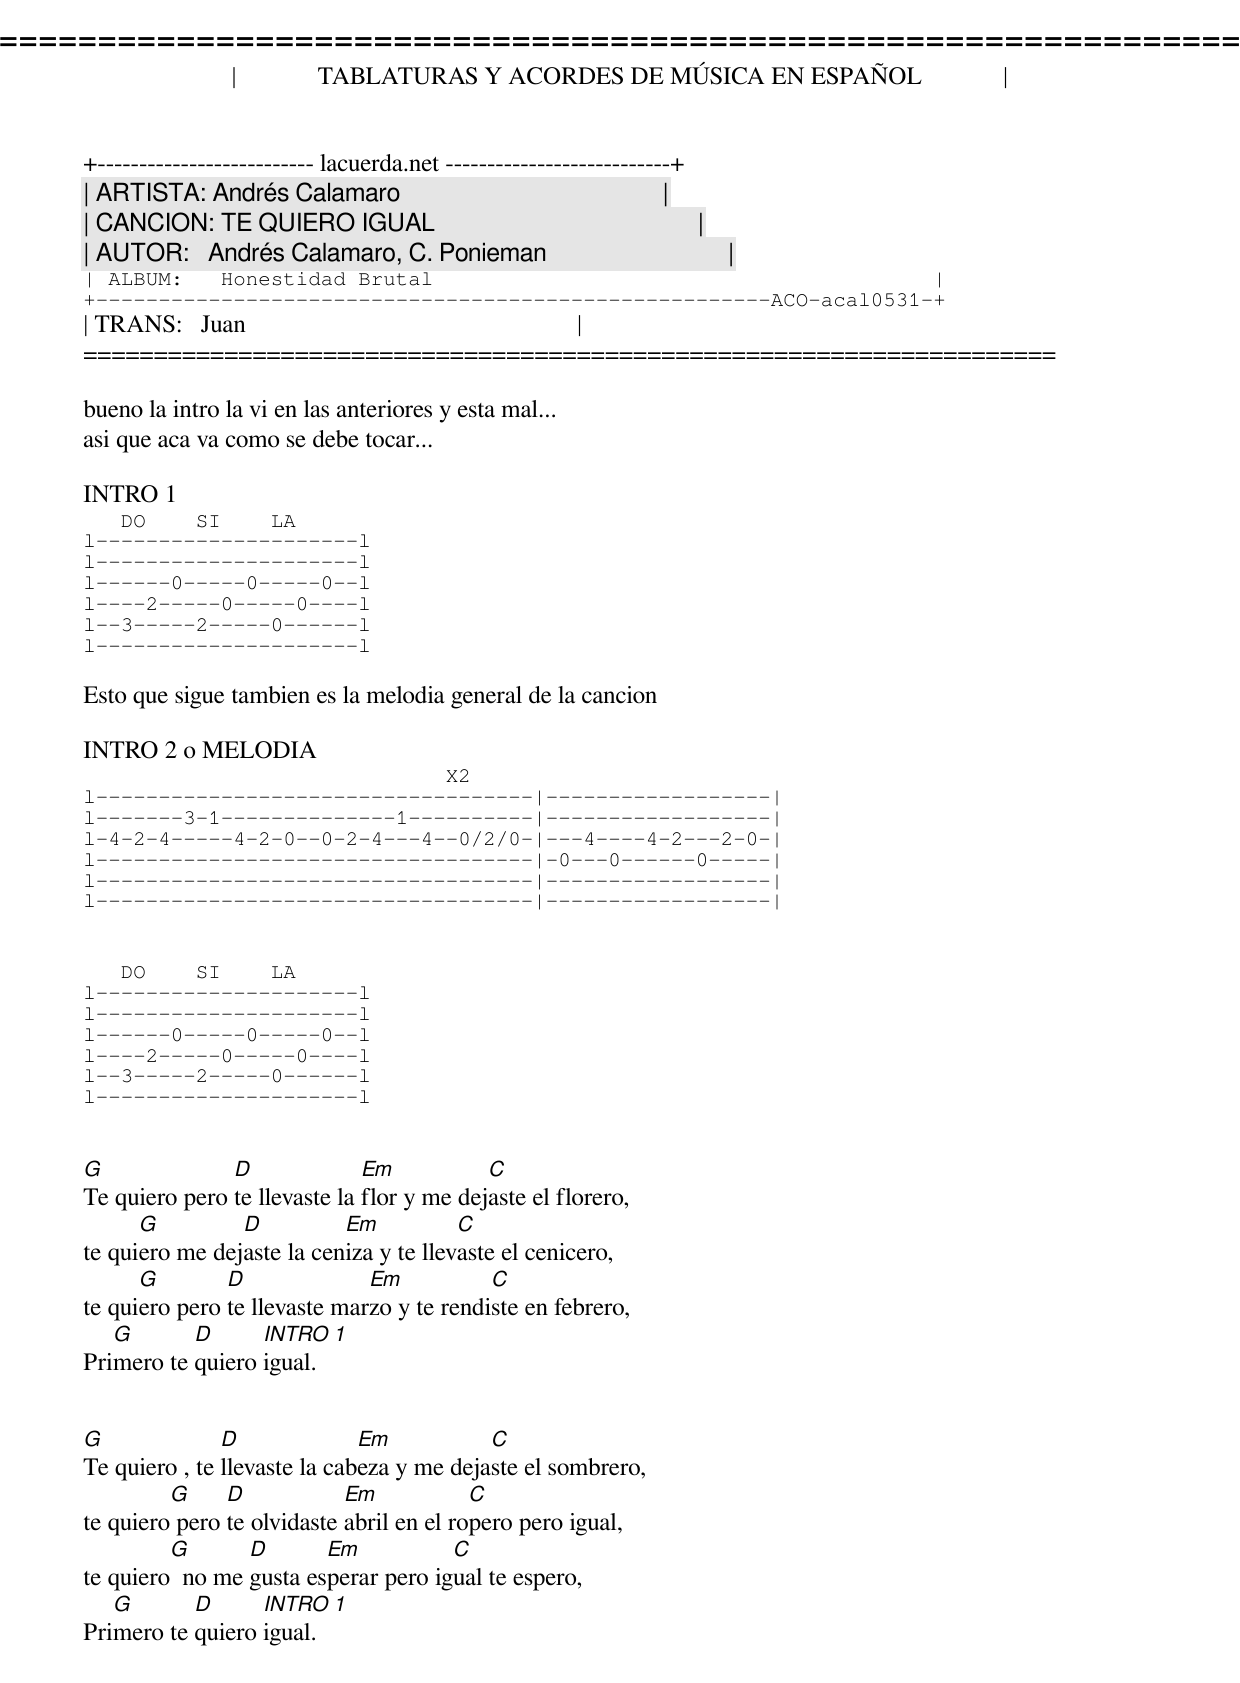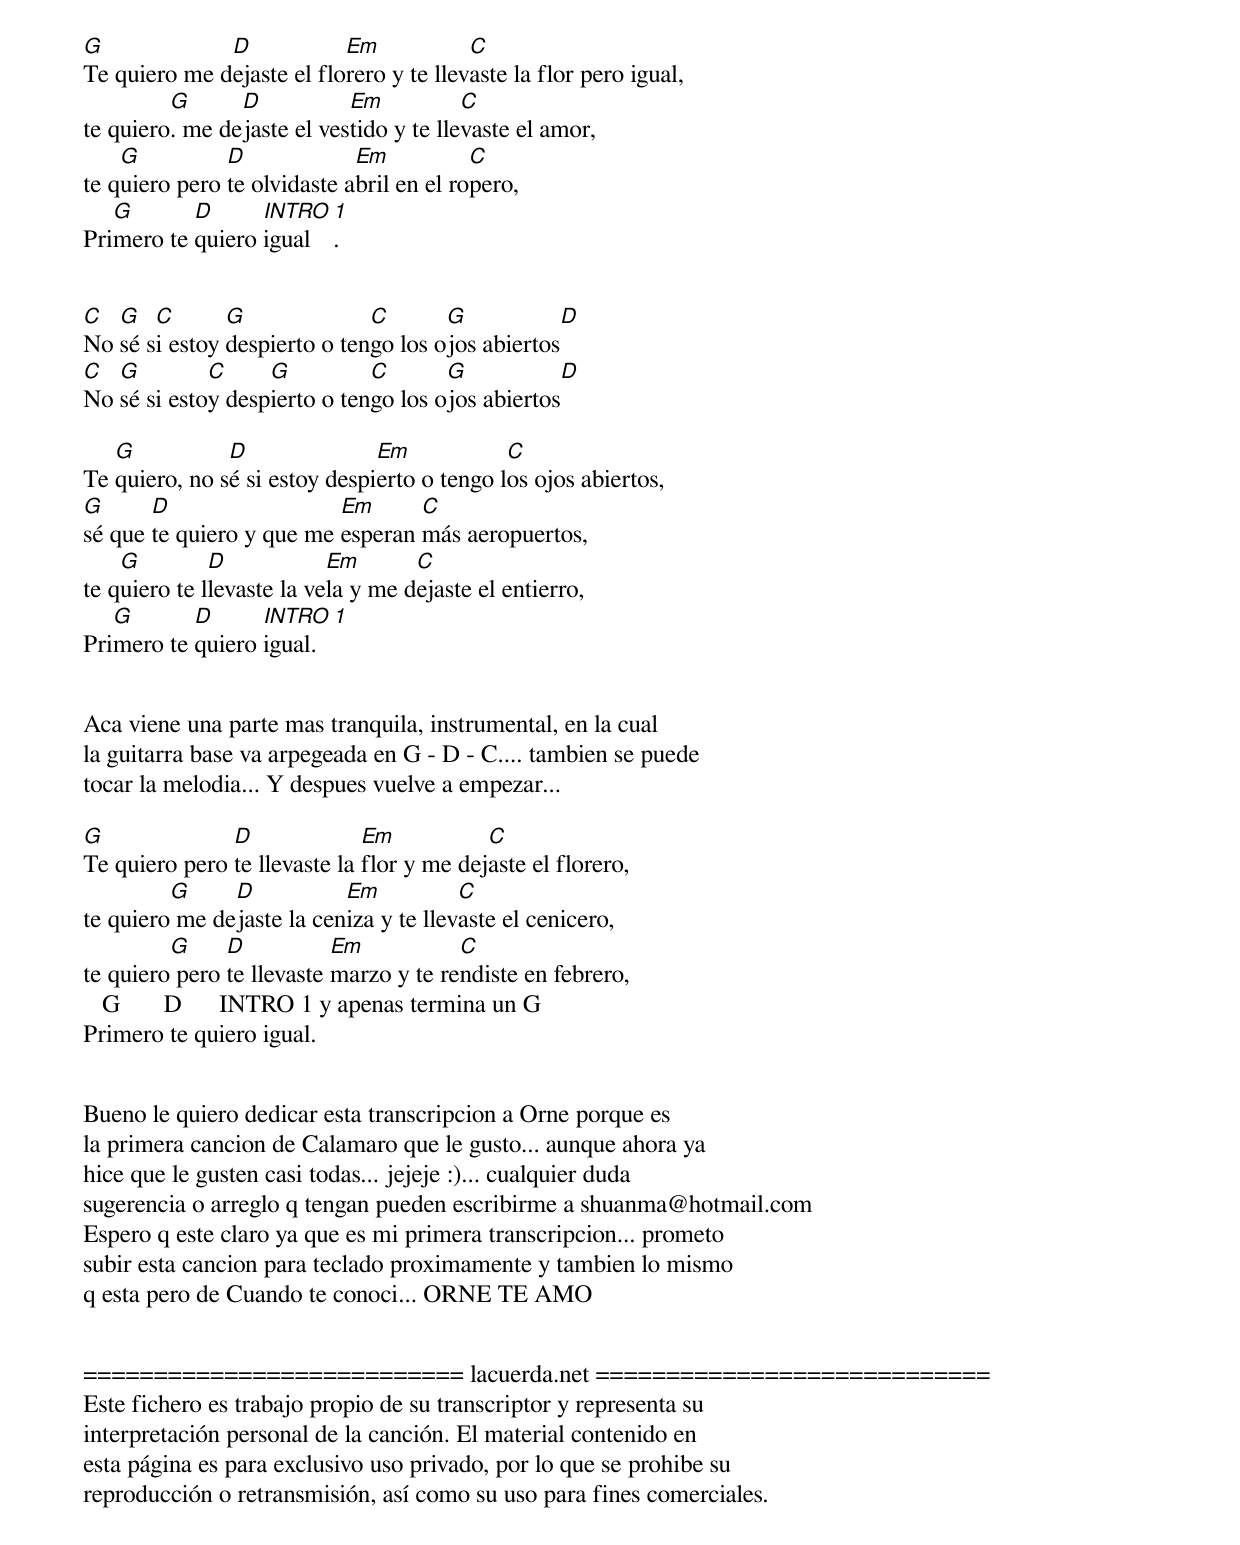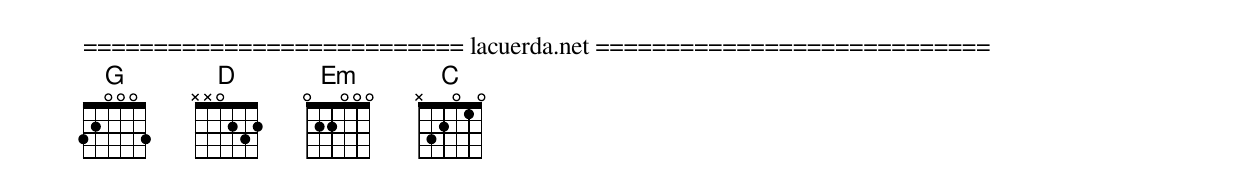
=====================================================================
|             TABLATURAS Y ACORDES DE MÚSICA EN ESPAÑOL             |
+-------------------------- lacuerda.net ---------------------------+
| ARTISTA: Andrés Calamaro                                          |
| CANCION: TE QUIERO IGUAL                                          |
| AUTOR:   Andrés Calamaro, C. Ponieman                             |
| ALBUM:   Honestidad Brutal                                        |
+------------------------------------------------------ACO-acal0531-+
| TRANS:   Juan                                                     |
=====================================================================

bueno la intro la vi en las anteriores y esta mal...
asi que aca va como se debe tocar...

INTRO 1
   DO    SI    LA
l---------------------l
l---------------------l
l------0-----0-----0--l
l----2-----0-----0----l
l--3-----2-----0------l
l---------------------l

Esto que sigue tambien es la melodia general de la cancion

INTRO 2 o MELODIA
                             X2
l-----------------------------------|------------------|
l-------3-1--------------1----------|------------------|
l-4-2-4-----4-2-0--0-2-4---4--0/2/0-|---4----4-2---2-0-|
l-----------------------------------|-0---0------0-----|
l-----------------------------------|------------------|
l-----------------------------------|------------------|


   DO    SI    LA
l---------------------l
l---------------------l
l------0-----0-----0--l
l----2-----0-----0----l
l--3-----2-----0------l
l---------------------l


G              D              Em           C
Te quiero pero te llevaste la flor y me dejaste el florero,
      G         D          Em           C
te quiero me dejaste la ceniza y te llevaste el cenicero,
      G        D              Em           C
te quiero pero te llevaste marzo y te rendiste en febrero,
   G       D      INTRO 1
Primero te quiero igual.


G              D              Em           C
Te quiero , te llevaste la cabeza y me dejaste el sombrero,
         G     D            Em            C
te quiero pero te olvidaste abril en el ropero pero igual,
         G       D       Em           C
te quiero  no me gusta esperar pero igual te espero,
   G       D      INTRO 1
Primero te quiero igual.


G             D            Em            C
Te quiero me dejaste el florero y te llevaste la flor pero igual,
         G      D           Em           C
te quiero. me dejaste el vestido y te llevaste el amor,
    G          D             Em           C
te quiero pero te olvidaste abril en el ropero,
   G       D      INTRO 1
Primero te quiero igual .


C  G   C       G              C       G           D
No sé si estoy despierto o tengo los ojos abiertos
C  G         C     G          C       G           D
No sé si estoy despierto o tengo los ojos abiertos

   G           D               Em            C
Te quiero, no sé si estoy despierto o tengo los ojos abiertos,
G      D                  Em      C
sé que te quiero y que me esperan más aeropuertos,
    G         D            Em       C
te quiero te llevaste la vela y me dejaste el entierro,
   G       D      INTRO 1
Primero te quiero igual.


Aca viene una parte mas tranquila, instrumental, en la cual
la guitarra base va arpegeada en G - D - C.... tambien se puede
tocar la melodia... Y despues vuelve a empezar...

G              D              Em           C
Te quiero pero te llevaste la flor y me dejaste el florero,
         G     D           Em           C
te quiero me dejaste la ceniza y te llevaste el cenicero,
         G     D           Em           C
te quiero pero te llevaste marzo y te rendiste en febrero,
   G       D      INTRO 1 y apenas termina un G
Primero te quiero igual.


Bueno le quiero dedicar esta transcripcion a Orne porque es
la primera cancion de Calamaro que le gusto... aunque ahora ya
hice que le gusten casi todas... jejeje :)... cualquier duda
sugerencia o arreglo q tengan pueden escribirme a shuanma@hotmail.com
Espero q este claro ya que es mi primera transcripcion... prometo
subir esta cancion para teclado proximamente y tambien lo mismo
q esta pero de Cuando te conoci... ORNE TE AMO


=========================== lacuerda.net ============================
Este fichero es trabajo propio de su transcriptor y representa su
interpretación personal de la canción. El material contenido en
esta página es para exclusivo uso privado, por lo que se prohibe su
reproducción o retransmisión, así como su uso para fines comerciales.
=========================== lacuerda.net ============================
